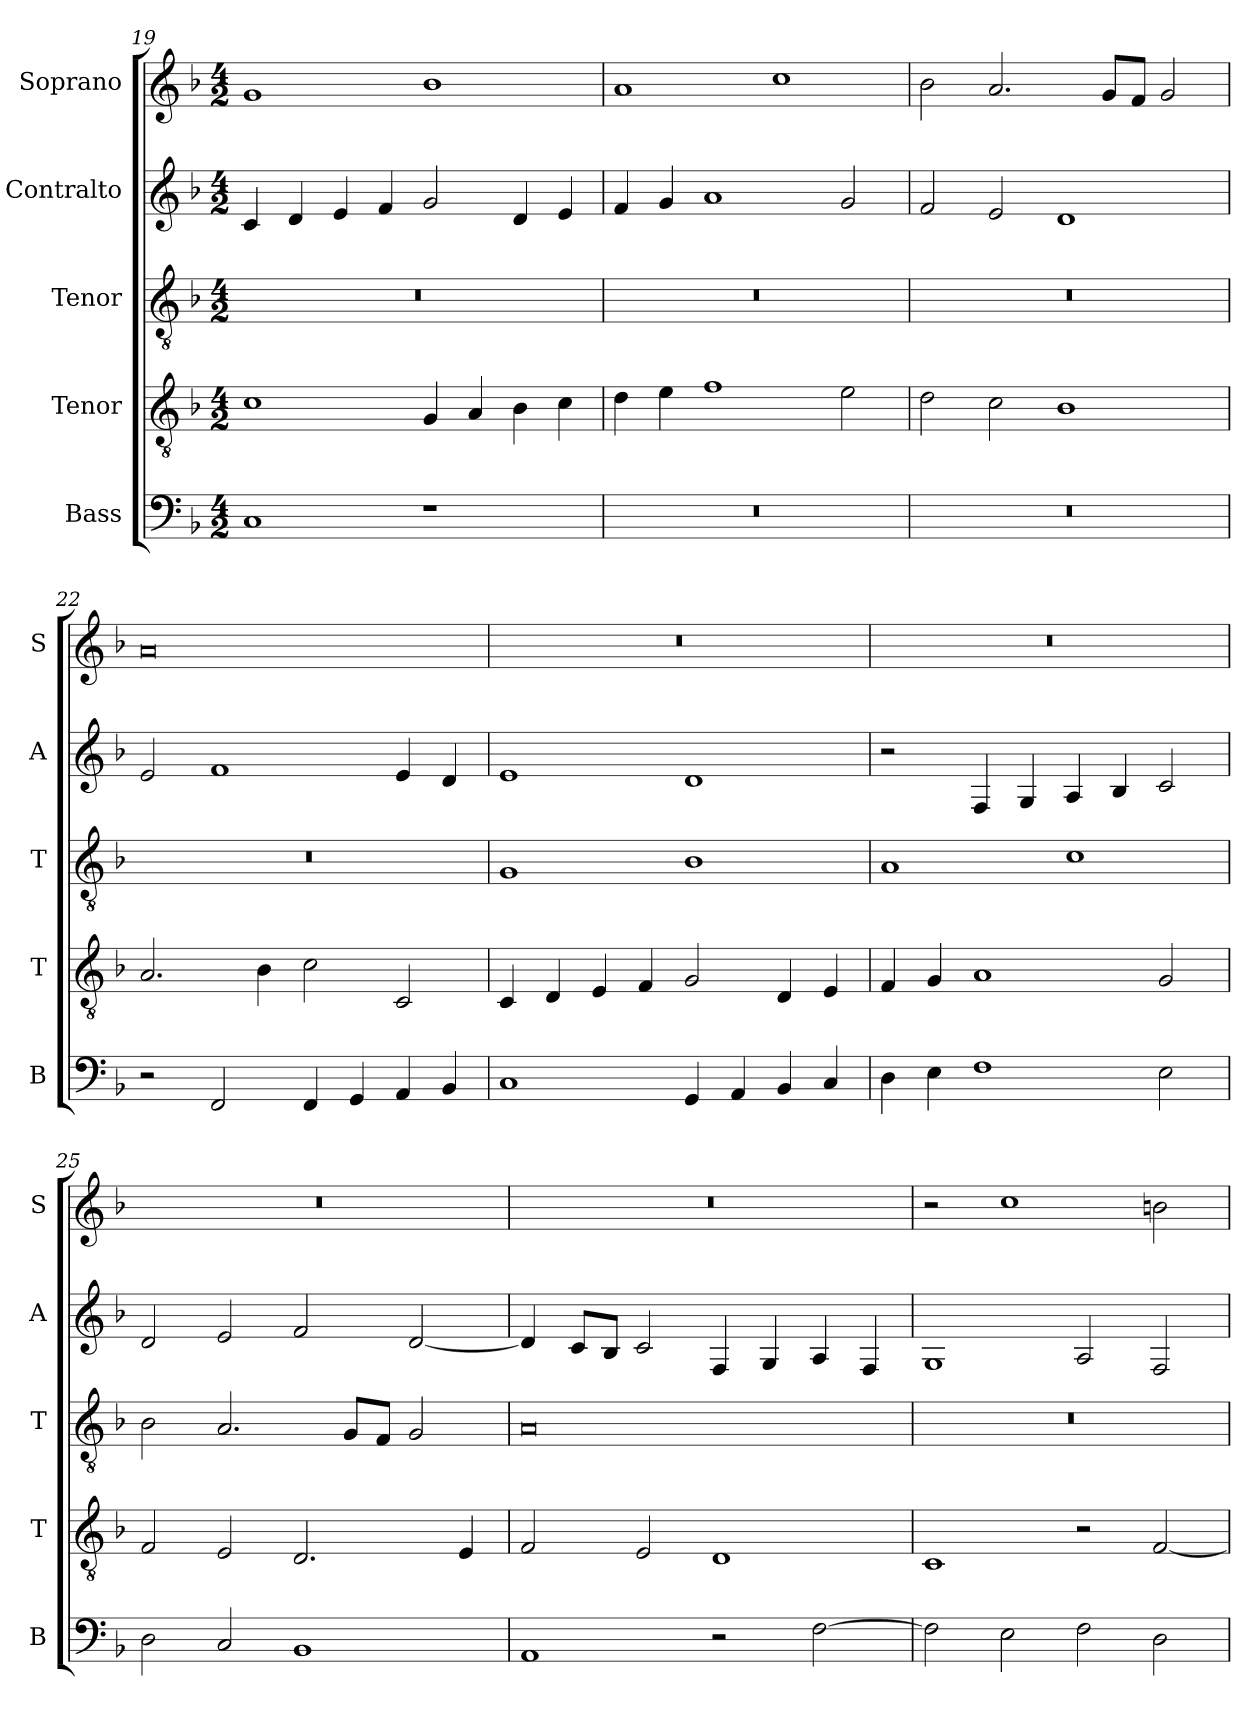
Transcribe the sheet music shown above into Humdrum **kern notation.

**kern	**kern	**kern	**kern	**kern
*part5	*part4	*part3	*part2	*part1
*staff5	*staff4	*staff3	*staff2	*staff1
*I"Bass	*I"Tenor	*I"Tenor	*I"Contralto	*I"Soprano
*I'B	*I'T	*I'T	*I'A	*I'S
*clefF4	*clefGv2	*clefGv2	*clefG2	*clefG2
*k[b-]	*k[b-]	*k[b-]	*k[b-]	*k[b-]
*F:ion	*F:ion	*F:ion	*F:ion	*F:ion
*M4/2	*M4/2	*M4/2	*M4/2	*M4/2
=19	=19	=19	=19	=19
1C	1c	0r	4c	1g
.	.	.	4d	.
.	.	.	4e	.
.	.	.	4f	.
1r	4G	.	2g	1b-
.	4A	.	.	.
.	4B-	.	4d	.
.	4c	.	4e	.
=20	=20	=20	=20	=20
0r	4d	0r	4f	1a
.	4e	.	4g	.
.	1f	.	1a	.
.	.	.	.	1cc
.	2e	.	2g	.
=21	=21	=21	=21	=21
0r	2d	0r	2f	2b-
.	2c	.	2e	2.a
.	1B-	.	1d	.
.	.	.	.	8g/L
.	.	.	.	8f/J
.	.	.	.	2g
=22	=22	=22	=22	=22
2r	2.A	0r	2e	0a
2FF	.	.	1f	.
.	4B-	.	.	.
4FF	2c	.	.	.
4GG	.	.	.	.
4AA	2C	.	4e	.
4BB-	.	.	4d	.
=23	=23	=23	=23	=23
1C	4C	1G	1e	0r
.	4D	.	.	.
.	4E	.	.	.
.	4F	.	.	.
4GG	2G	1B-	1d	.
4AA	.	.	.	.
4BB-	4D	.	.	.
4C	4E	.	.	.
=24	=24	=24	=24	=24
4D	4F	1A	2r	0r
4E	4G	.	.	.
1F	1A	.	4F	.
.	.	.	4G	.
.	.	1c	4A	.
.	.	.	4B-	.
2E	2G	.	2c	.
=25	=25	=25	=25	=25
2D	2F	2B-	2d	0r
2C	2E	2.A	2e	.
1BB-	2.D	.	2f	.
.	.	8G/L	.	.
.	.	8F/J	.	.
.	.	2G	[2d	.
.	4E	.	.	.
=26	=26	=26	=26	=26
1AA	2F	0A	4d]	0r
.	.	.	8c/L	.
.	.	.	8B-/J	.
.	2E	.	2c	.
2r	1D	.	4F	.
.	.	.	4G	.
[2F	.	.	4A	.
.	.	.	4F	.
=27	=27	=27	=27	=27
2F]	1C	0r	1G	2r
2E	.	.	.	1cc
2F	2r	.	2A	.
2D	[2F	.	2F	2bn
=	=	=	=	=
*-	*-	*-	*-	*-
